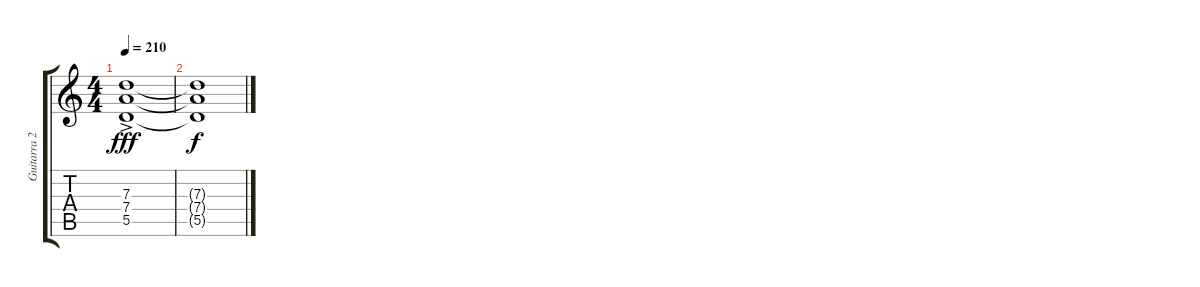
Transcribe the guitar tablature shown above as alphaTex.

\track ("Guitarra 2" "Guitarra 2") {instrument acousticguitarsteel}
\staff {score tabs}
\tuning (E4 B3 G3 D3 A2 E2) {hide}
\ts (4 4)
\tempo 210
\clef g2
\ks c
(7.3 7.4 5.5{ac}).1{dy fff volume 7} |
(7.3{t} 7.4{t} 5.5{t}).1{dy f volume 4}
